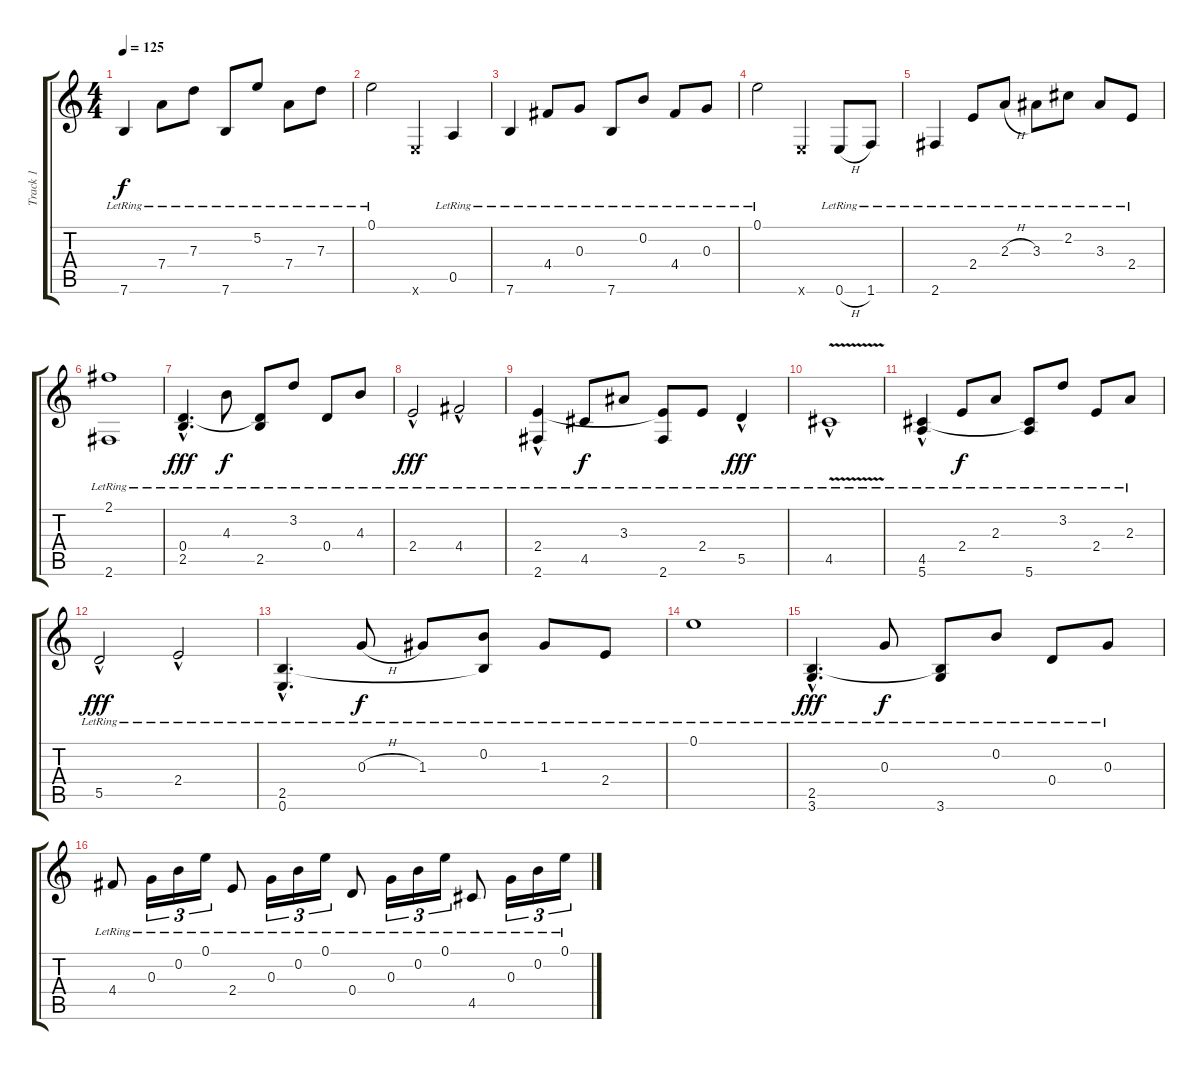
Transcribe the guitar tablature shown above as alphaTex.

\track ("Track 1" "Track 1") {instrument acousticguitarsteel}
\staff {score tabs}
\tuning (E4 B3 G3 D3 A2 E2) {hide}
\ts (4 4)
\tempo 125
\clef g2
\ks c
7.6{lr}.4{dy f} 7.4{lr}.8 7.3{lr}.8 7.6{lr}.8 5.2{lr}.8 7.4{lr}.8 7.3{lr}.8 |
0.1{lr}.2 0.6{x}.4 0.5{lr}.4 |
7.6{lr}.4 4.4{lr}.8 0.3{lr}.8 7.6{lr}.8 0.2{lr}.8 4.4{lr}.8 0.3{lr}.8 |
0.1{lr}.2 0.6{x}.4 0.6{h lr}.8 1.6{lr}.8 |
2.6{lr}.4 2.4{lr}.8 2.3{h lr}.8 3.3{lr}.8 2.2{lr}.8 3.3{lr}.8 2.4{lr}.8 |
(2.1{lr} 2.6{lr}).1 |
(0.4{hac lr} 2.5{lr}).4{d dy fff} 4.3{lr}.8{dy f} (0.4{t} 2.5{lr}).8 3.2{lr}.8 0.4{lr}.8 4.3{lr}.8 |
2.4{hac lr}.2{dy fff} 4.4{hac lr}.2 |
(2.4{hac lr} 2.6{lr}).4 4.5{lr}.8{dy f} 3.3{lr}.8 (2.4{t} 2.6{lr}).8 2.4{lr}.8 5.5{hac lr}.4{dy fff} |
4.5{v hac lr}.1 |
(4.5{hac lr} 5.6{lr}).4 2.4{lr}.8{dy f} 2.3{lr}.8 (4.5{t} 5.6{lr}).8 3.2{lr}.8 2.4{lr}.8 2.3{lr}.8 |
5.5{hac lr}.2{dy fff} 2.4{hac lr}.2 |
(2.5{hac lr} 0.6{lr}).4{d} 0.3{h lr}.8{dy f} 1.3{lr}.8 (0.2{lr} 2.5{t}).8 1.3{lr}.8 2.4{lr}.8 |
0.1{lr}.1 |
(2.5{hac lr} 3.6{lr}).4{d dy fff} 0.3{lr}.8{dy f} (2.5{t} 3.6{lr}).8 0.2{lr}.8 0.4{lr}.8 0.3{lr}.8 |
4.4{lr}.8 0.3{lr}.16{tu (3 2)} 0.2{lr}.16{tu (3 2)} 0.1{lr}.16{tu (3 2)} 2.4{lr}.8 0.3{lr}.16{tu (3 2)} 0.2{lr}.16{tu (3 2)} 0.1{lr}.16{tu (3 2)} 0.4{lr}.8 0.3{lr}.16{tu (3 2)} 0.2{lr}.16{tu (3 2)} 0.1{lr}.16{tu (3 2)} 4.5{lr}.8 0.3{lr}.16{tu (3 2)} 0.2{lr}.16{tu (3 2)} 0.1{lr}.16{tu (3 2)}
